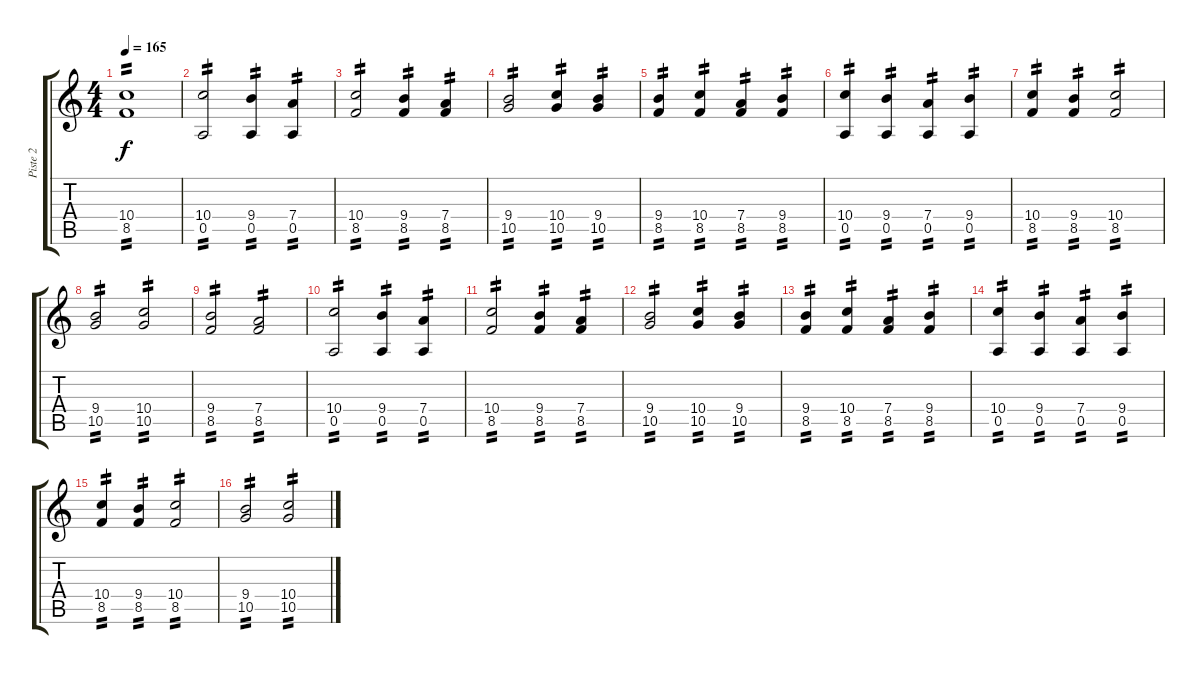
\track ("Piste 2" "Piste 2") {instrument distortionguitar}
\staff {score tabs}
\tuning (E4 B3 G3 D3 A2 E2) {hide}
\ts (4 4)
\tempo 165
\clef g2
\ks c
(10.4 8.5).1{tp 2 dy f} |
(10.4 0.5).2{tp 2} (9.4 0.5).4{tp 2} (7.4 0.5).4{tp 2} |
(10.4 8.5).2{tp 2} (9.4 8.5).4{tp 2} (7.4 8.5).4{tp 2} |
(9.4 10.5).2{tp 2} (10.4 10.5).4{tp 2} (9.4 10.5).4{tp 2} |
(9.4 8.5).4{tp 2} (10.4 8.5).4{tp 2} (7.4 8.5).4{tp 2} (9.4 8.5).4{tp 2} |
(10.4 0.5).4{tp 2} (9.4 0.5).4{tp 2} (7.4 0.5).4{tp 2} (9.4 0.5).4{tp 2} |
(10.4 8.5).4{tp 2} (9.4 8.5).4{tp 2} (10.4 8.5).2{tp 2} |
(9.4 10.5).2{tp 2} (10.4 10.5).2{tp 2} |
(9.4 8.5).2{tp 2} (7.4 8.5).2{tp 2} |
(10.4 0.5).2{tp 2} (9.4 0.5).4{tp 2} (7.4 0.5).4{tp 2} |
(10.4 8.5).2{tp 2} (9.4 8.5).4{tp 2} (7.4 8.5).4{tp 2} |
(9.4 10.5).2{tp 2} (10.4 10.5).4{tp 2} (9.4 10.5).4{tp 2} |
(9.4 8.5).4{tp 2} (10.4 8.5).4{tp 2} (7.4 8.5).4{tp 2} (9.4 8.5).4{tp 2} |
(10.4 0.5).4{tp 2} (9.4 0.5).4{tp 2} (7.4 0.5).4{tp 2} (9.4 0.5).4{tp 2} |
(10.4 8.5).4{tp 2} (9.4 8.5).4{tp 2} (10.4 8.5).2{tp 2} |
(9.4 10.5).2{tp 2} (10.4 10.5).2{tp 2}
